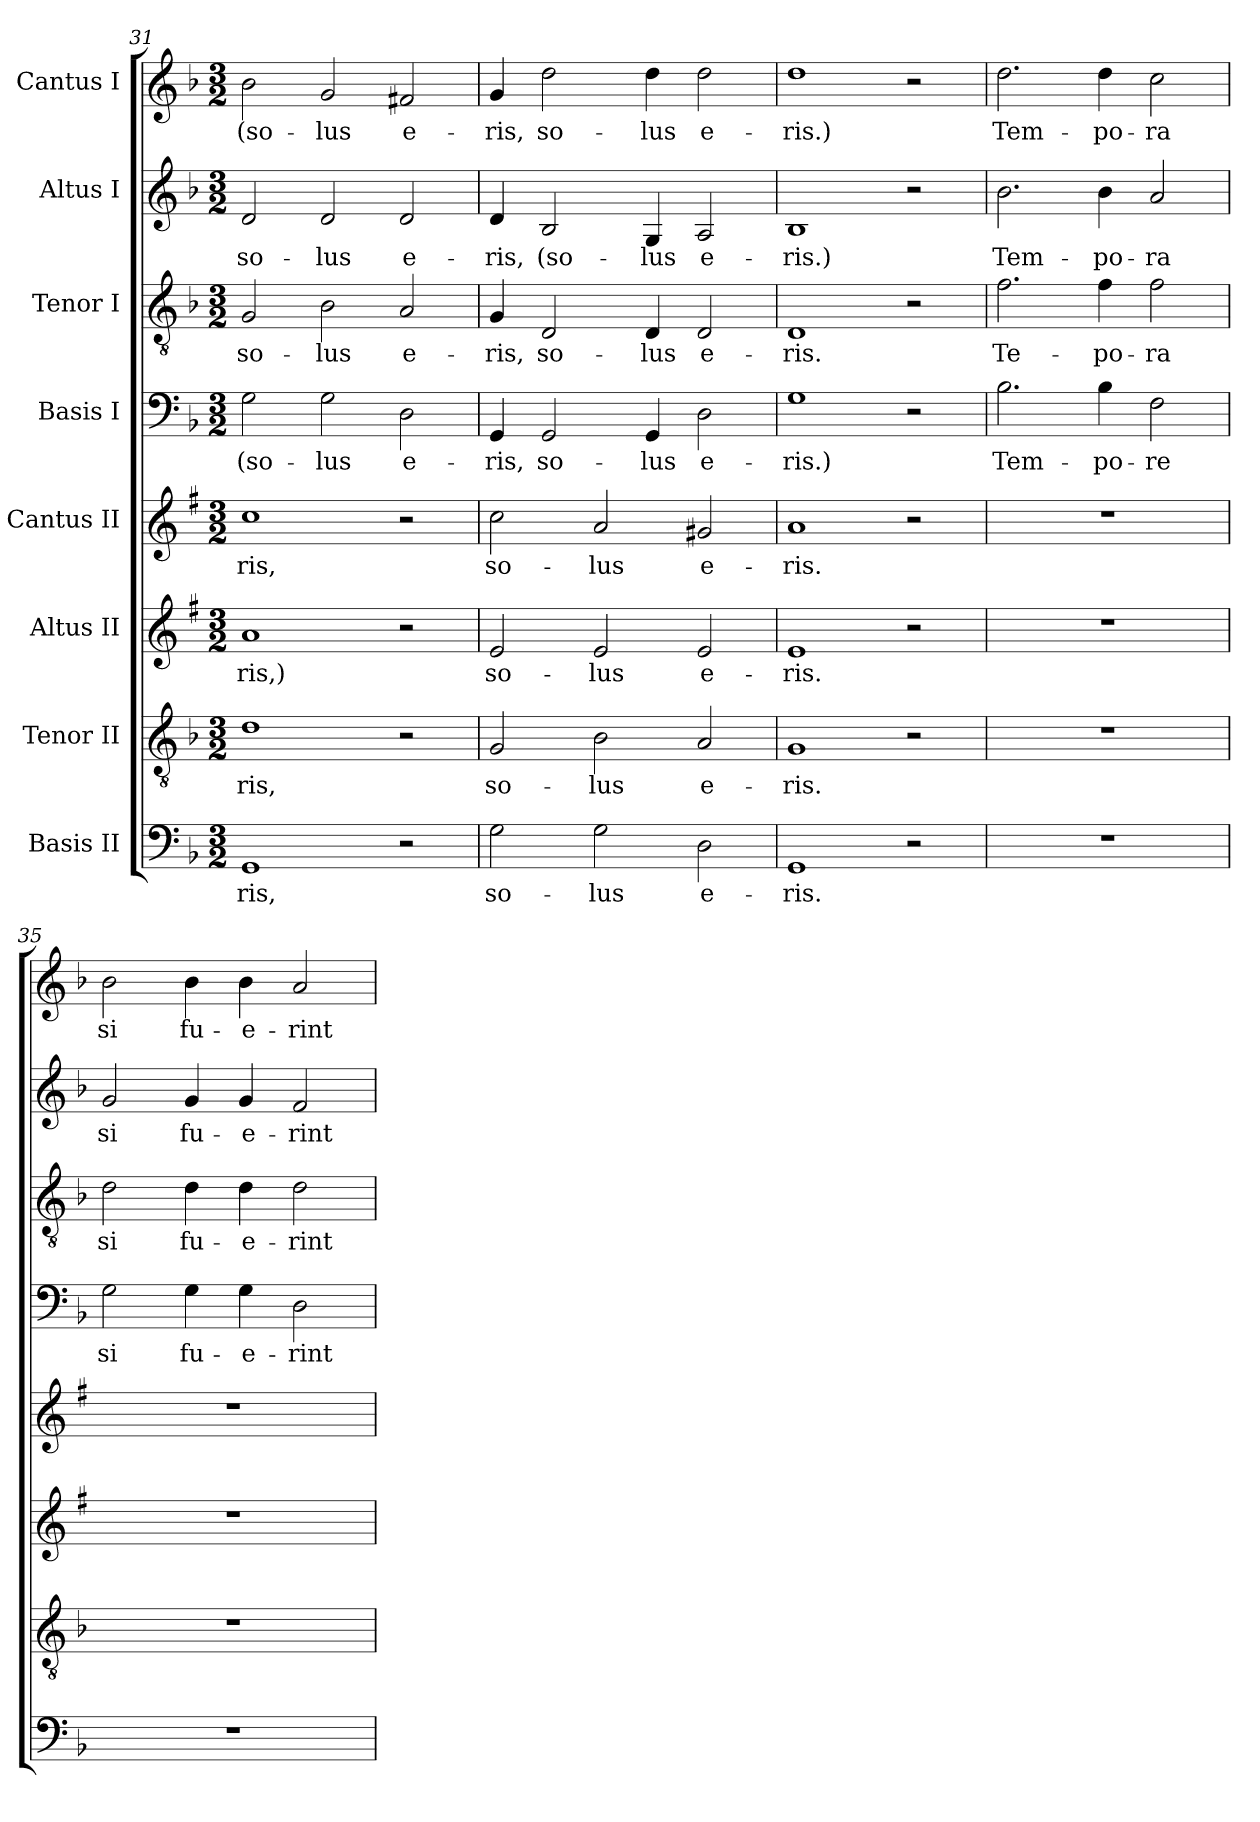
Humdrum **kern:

**kern	**text	**kern	**text	**kern	**text	**kern	**text	**kern	**text	**kern	**text	**kern	**text	**kern	**text
*part8	*part8	*part7	*part7	*part6	*part6	*part5	*part5	*part4	*part4	*part3	*part3	*part2	*part2	*part1	*part1
*staff8	*staff8	*staff7	*staff7	*staff6	*staff6	*staff5	*staff5	*staff4	*staff4	*staff3	*staff3	*staff2	*staff2	*staff1	*staff1
*I"Basis II	*	*I"Tenor II	*	*I"Altus II	*	*I"Cantus II	*	*I"Basis I	*	*I"Tenor I	*	*I"Altus I	*	*I"Cantus I	*
*clefF4	*	*clefGv2	*	*clefG2	*	*clefG2	*	*clefF4	*	*clefGv2	*	*clefG2	*	*clefG2	*
*	*	*	*	*ITrd1c2	*	*ITrd1c2	*	*	*	*	*	*	*	*	*
*k[b-]	*	*k[b-]	*	*k[b-]	*	*k[b-]	*	*k[b-]	*	*k[b-]	*	*k[b-]	*	*k[b-]	*
*d:	*	*d:	*	*d:	*	*d:	*	*d:	*	*d:	*	*d:	*	*d:	*
*M3/2	*	*M3/2	*	*M3/2	*	*M3/2	*	*M3/2	*	*M3/2	*	*M3/2	*	*M3/2	*
=31	=31	=31	=31	=31	=31	=31	=31	=31	=31	=31	=31	=31	=31	=31	=31
1GG	-ris,	1d	-ris,	1g	-ris,)	1b-	-ris,	2G\	(so-	2G/	so-	2d/	so-	2b-\	(so-
.	.	.	.	.	.	.	.	2G\	-lus	2B-\	-lus	2d/	-lus	2g/	-lus
2r	.	2r	.	2r	.	2r	.	2D\	e-	2A/	e-	2d/	e-	2f#X/	e-
=32	=32	=32	=32	=32	=32	=32	=32	=32	=32	=32	=32	=32	=32	=32	=32
2G\	so-	2G/	so-	2d/	so-	2b-\	so-	4GG/	-ris,	4G/	-ris,	4d/	-ris,	4g/	-ris,
.	.	.	.	.	.	.	.	2GG/	so-	2D/	so-	2B-/	(so-	2dd\	so-
2G\	-lus	2B-\	-lus	2d/	-lus	2g/	-lus	.	.	.	.	.	.	.	.
.	.	.	.	.	.	.	.	4GG/	-lus	4D/	-lus	4G/	-lus	4dd\	-lus
2D\	e-	2A/	e-	2d/	e-	2f#X/	e-	2D\	e-	2D/	e-	2A/	e-	2dd\	e-
!!LO:LB:g=z
=33	=33	=33	=33	=33	=33	=33	=33	=33	=33	=33	=33	=33	=33	=33	=33
1GG	-ris.	1G	-ris.	1d	-ris.-	1g	-ris.	1G	-ris.)	1D	-ris.	1B-	-ris.)	1dd	-ris.)
2r	.	2r	.	2r	.	2r	.	2r	.	2r	.	2r	.	2r	.
=34	=34	=34	=34	=34	=34	=34	=34	=34	=34	=34	=34	=34	=34	=34	=34
1.r	.	1.r	.	1.r	.	1.r	.	2.B-\	Tem-	2.f\	Te-	2.b-\	Tem-	2.dd\	Tem-
.	.	.	.	.	.	.	.	4B-\	-po-	4f\	-po-	4b-\	-po-	4dd\	-po-
.	.	.	.	.	.	.	.	2F\	-re	2f\	-ra	2a/	-ra	2cc\	-ra
=35	=35	=35	=35	=35	=35	=35	=35	=35	=35	=35	=35	=35	=35	=35	=35
1.r	.	1.r	.	1.r	.	1.r	.	2G\	si	2d\	si	2g/	si	2b-\	si
.	.	.	.	.	.	.	.	4G\	fu-	4d\	fu-	4g/	fu-	4b-\	fu-
.	.	.	.	.	.	.	.	4G\	-e-	4d\	-e-	4g/	-e-	4b-\	-e-
.	.	.	.	.	.	.	.	2D\	-rint	2d\	-rint	2f/	-rint	2a/	-rint
=	=	=	=	=	=	=	=	=	=	=	=	=	=	=	=
*-	*-	*-	*-	*-	*-	*-	*-	*-	*-	*-	*-	*-	*-	*-	*-
